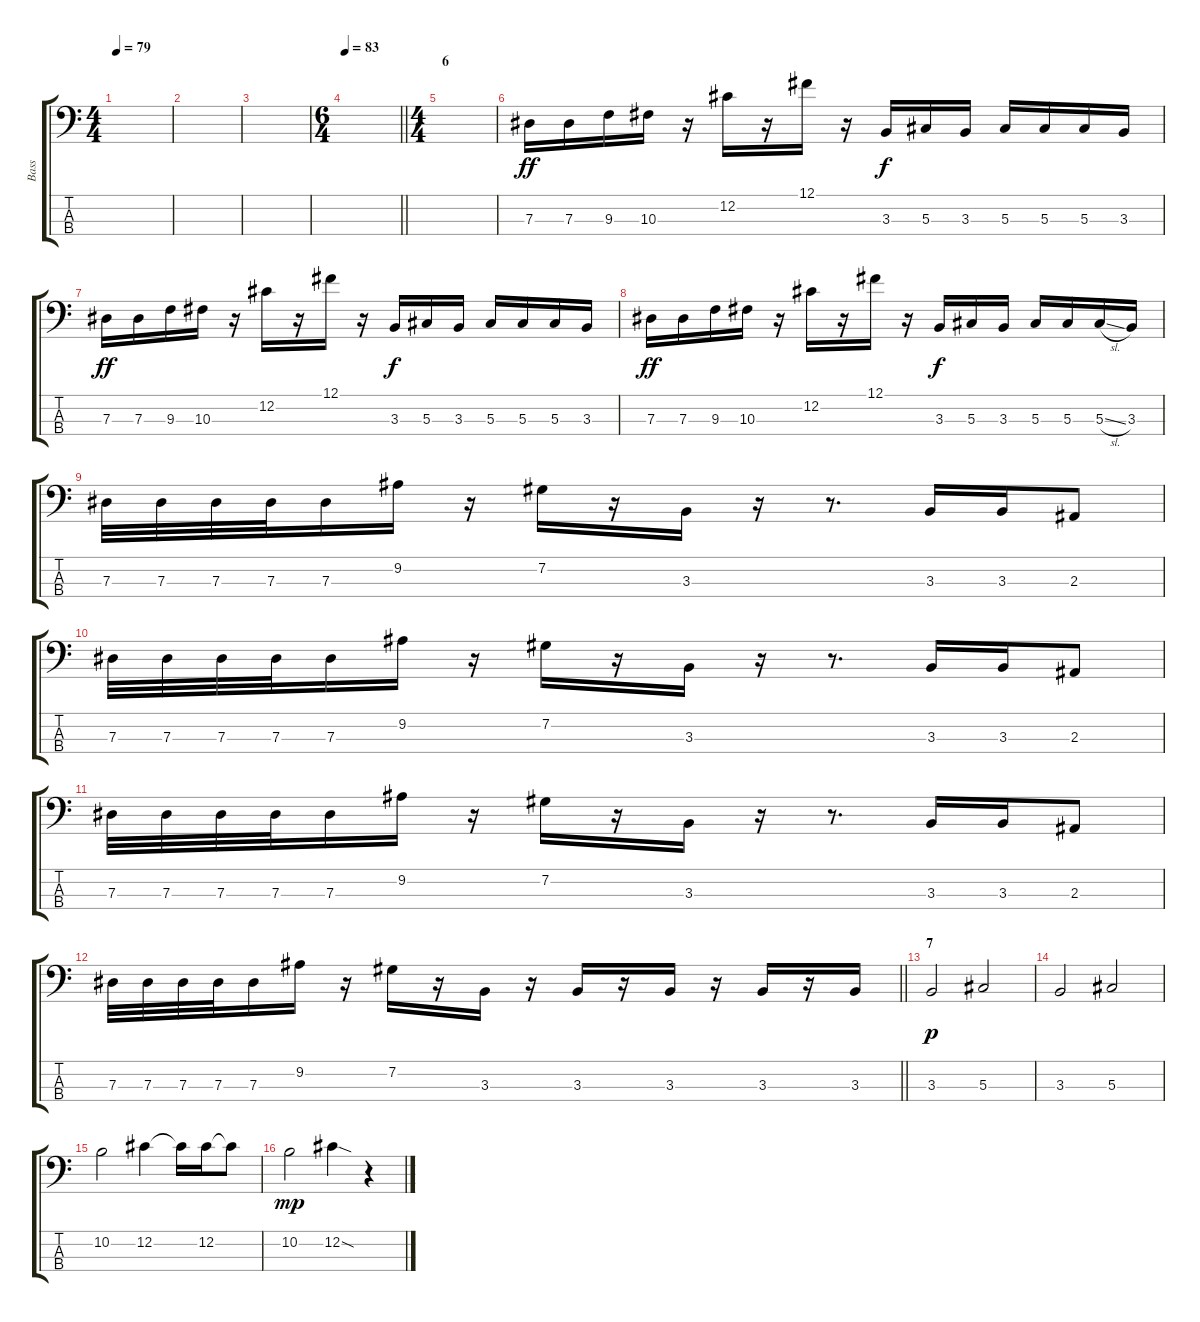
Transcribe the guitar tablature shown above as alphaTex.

\track ("Bass" "Bass") {instrument electricbasspick}
\staff {score tabs}
\tuning (Gb2 Db2 Ab1 Eb1) {hide}
\ts (4 4)
\tempo 79
\clef f4
\ks c
|
|
|
\ts (6 4)
\tempo 83
\barLineRight lightlight
|
\ts (4 4)
\section ("" "6")
|
7.3.16{dy ff} 7.3.16 9.3.16 10.3.16 r.16 12.2.16 r.16 12.1.16 r.16 3.3.16{dy f} 5.3.16 3.3.16 5.3.16 5.3.16 5.3.16 3.3.16 |
7.3.16{dy ff} 7.3.16 9.3.16 10.3.16 r.16 12.2.16 r.16 12.1.16 r.16 3.3.16{dy f} 5.3.16 3.3.16 5.3.16 5.3.16 5.3.16 3.3.16 |
7.3.16{dy ff} 7.3.16 9.3.16 10.3.16 r.16 12.2.16 r.16 12.1.16 r.16 3.3.16{dy f} 5.3.16 3.3.16 5.3.16 5.3.16 5.3{sl}.16 3.3.16 |
7.3.32 7.3.32 7.3.32 7.3.32 7.3.16 9.2.16 r.16 7.2.16 r.16 3.3.16 r.16 r.8{d} 3.3.16 3.3.16 2.3.8 |
7.3.32 7.3.32 7.3.32 7.3.32 7.3.16 9.2.16 r.16 7.2.16 r.16 3.3.16 r.16 r.8{d} 3.3.16 3.3.16 2.3.8 |
7.3.32 7.3.32 7.3.32 7.3.32 7.3.16 9.2.16 r.16 7.2.16 r.16 3.3.16 r.16 r.8{d} 3.3.16 3.3.16 2.3.8 |
\barLineRight lightlight
7.3.32 7.3.32 7.3.32 7.3.32 7.3.16 9.2.16 r.16 7.2.16 r.16 3.3.16 r.16 3.3.16 r.16 3.3.16 r.16 3.3.16 r.16 3.3.16 |
\section ("" "7")
3.3.2{dy p} 5.3.2 |
3.3.2 5.3.2 |
10.2.2 12.2.4 12.2{t}.16 12.2.16 12.2{t}.8 |
10.2.2{dy mp} 12.2{sod}.4 r.4
